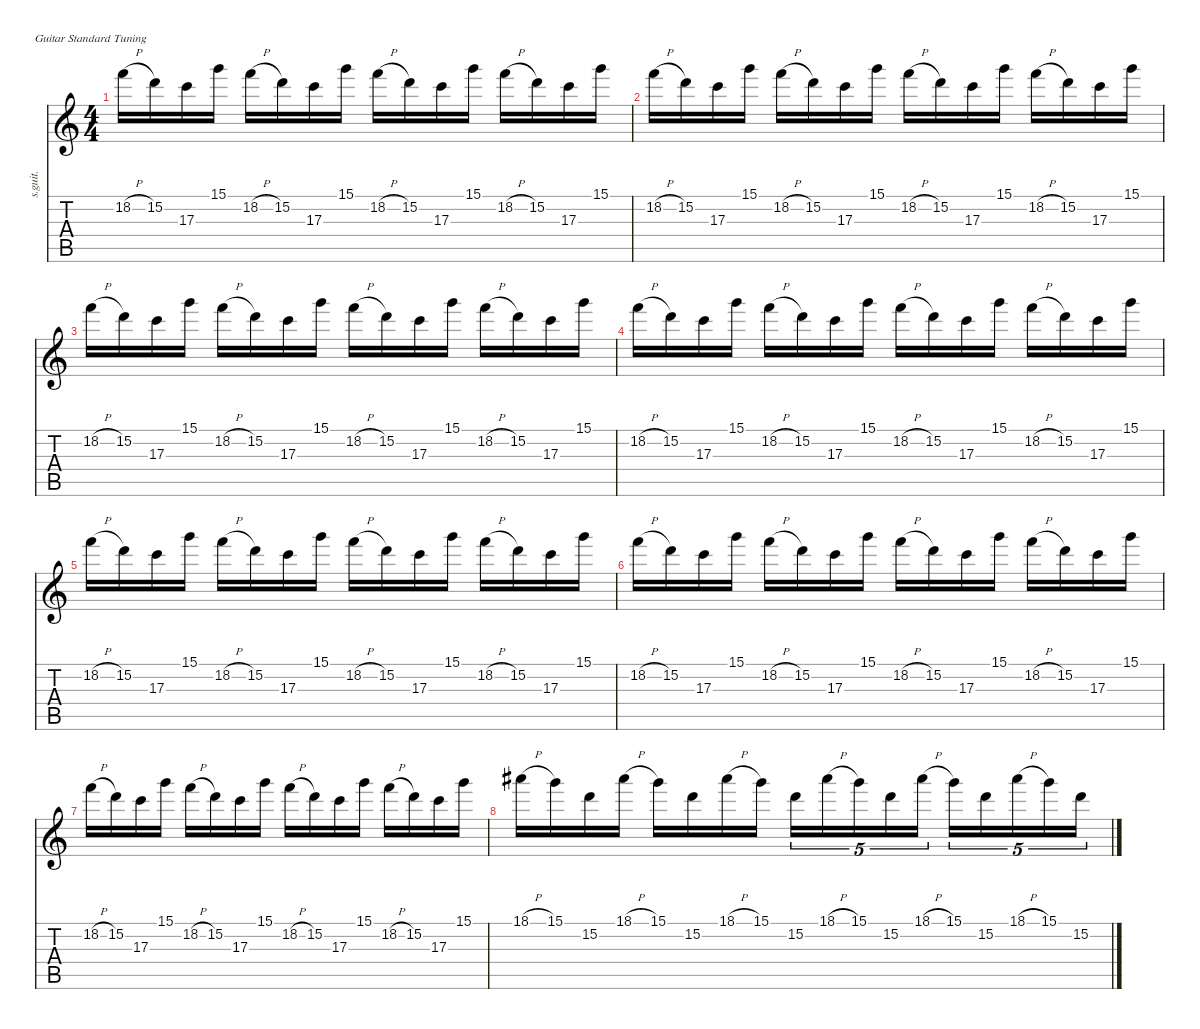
\defaultSystemsLayout 4
\hideDynamics
\bracketExtendMode nobrackets
\track ("Allen Collins (Lead Guitar-Right Stereo)" "s.guit.") {instrument distortionguitar}
\staff {score tabs}
\tuning (E4 B3 G3 D3 A2 E2)
\ts (4 4)
\tempo (150 hide)
\clef g2
\ks c
18.2{h}.16{lyrics (0 "") lyrics (1 "") lyrics (2 "") lyrics (3 "") lyrics (4 "") dy f} 15.2.16{lyrics (0 "") lyrics (1 "") lyrics (2 "") lyrics (3 "") lyrics (4 "")} 17.3.16{lyrics (0 "") lyrics (1 "") lyrics (2 "") lyrics (3 "") lyrics (4 "")} 15.1.16{lyrics (0 "") lyrics (1 "") lyrics (2 "") lyrics (3 "") lyrics (4 "")} 18.2{h}.16{lyrics (0 "") lyrics (1 "") lyrics (2 "") lyrics (3 "") lyrics (4 "")} 15.2.16{lyrics (0 "") lyrics (1 "") lyrics (2 "") lyrics (3 "") lyrics (4 "")} 17.3.16{lyrics (0 "") lyrics (1 "") lyrics (2 "") lyrics (3 "") lyrics (4 "")} 15.1.16{lyrics (0 "") lyrics (1 "") lyrics (2 "") lyrics (3 "") lyrics (4 "")} 18.2{h}.16{lyrics (0 "") lyrics (1 "") lyrics (2 "") lyrics (3 "") lyrics (4 "")} 15.2.16{lyrics (0 "") lyrics (1 "") lyrics (2 "") lyrics (3 "") lyrics (4 "")} 17.3.16{lyrics (0 "") lyrics (1 "") lyrics (2 "") lyrics (3 "") lyrics (4 "")} 15.1.16{lyrics (0 "") lyrics (1 "") lyrics (2 "") lyrics (3 "") lyrics (4 "")} 18.2{h}.16{lyrics (0 "") lyrics (1 "") lyrics (2 "") lyrics (3 "") lyrics (4 "")} 15.2.16{lyrics (0 "") lyrics (1 "") lyrics (2 "") lyrics (3 "") lyrics (4 "")} 17.3.16{lyrics (0 "") lyrics (1 "") lyrics (2 "") lyrics (3 "") lyrics (4 "")} 15.1.16{lyrics (0 "") lyrics (1 "") lyrics (2 "") lyrics (3 "") lyrics (4 "")} |
18.2{h}.16{lyrics (0 "") lyrics (1 "") lyrics (2 "") lyrics (3 "") lyrics (4 "")} 15.2.16{lyrics (0 "") lyrics (1 "") lyrics (2 "") lyrics (3 "") lyrics (4 "")} 17.3.16{lyrics (0 "") lyrics (1 "") lyrics (2 "") lyrics (3 "") lyrics (4 "")} 15.1.16{lyrics (0 "") lyrics (1 "") lyrics (2 "") lyrics (3 "") lyrics (4 "")} 18.2{h}.16{lyrics (0 "") lyrics (1 "") lyrics (2 "") lyrics (3 "") lyrics (4 "")} 15.2.16{lyrics (0 "") lyrics (1 "") lyrics (2 "") lyrics (3 "") lyrics (4 "")} 17.3.16{lyrics (0 "") lyrics (1 "") lyrics (2 "") lyrics (3 "") lyrics (4 "")} 15.1.16{lyrics (0 "") lyrics (1 "") lyrics (2 "") lyrics (3 "") lyrics (4 "")} 18.2{h}.16{lyrics (0 "") lyrics (1 "") lyrics (2 "") lyrics (3 "") lyrics (4 "")} 15.2.16{lyrics (0 "") lyrics (1 "") lyrics (2 "") lyrics (3 "") lyrics (4 "")} 17.3.16{lyrics (0 "") lyrics (1 "") lyrics (2 "") lyrics (3 "") lyrics (4 "")} 15.1.16{lyrics (0 "") lyrics (1 "") lyrics (2 "") lyrics (3 "") lyrics (4 "")} 18.2{h}.16{lyrics (0 "") lyrics (1 "") lyrics (2 "") lyrics (3 "") lyrics (4 "")} 15.2.16{lyrics (0 "") lyrics (1 "") lyrics (2 "") lyrics (3 "") lyrics (4 "")} 17.3.16{lyrics (0 "") lyrics (1 "") lyrics (2 "") lyrics (3 "") lyrics (4 "")} 15.1.16{lyrics (0 "") lyrics (1 "") lyrics (2 "") lyrics (3 "") lyrics (4 "")} |
18.2{h}.16{lyrics (0 "") lyrics (1 "") lyrics (2 "") lyrics (3 "") lyrics (4 "")} 15.2.16{lyrics (0 "") lyrics (1 "") lyrics (2 "") lyrics (3 "") lyrics (4 "")} 17.3.16{lyrics (0 "") lyrics (1 "") lyrics (2 "") lyrics (3 "") lyrics (4 "")} 15.1.16{lyrics (0 "") lyrics (1 "") lyrics (2 "") lyrics (3 "") lyrics (4 "")} 18.2{h}.16{lyrics (0 "") lyrics (1 "") lyrics (2 "") lyrics (3 "") lyrics (4 "")} 15.2.16{lyrics (0 "") lyrics (1 "") lyrics (2 "") lyrics (3 "") lyrics (4 "")} 17.3.16{lyrics (0 "") lyrics (1 "") lyrics (2 "") lyrics (3 "") lyrics (4 "")} 15.1.16{lyrics (0 "") lyrics (1 "") lyrics (2 "") lyrics (3 "") lyrics (4 "")} 18.2{h}.16{lyrics (0 "") lyrics (1 "") lyrics (2 "") lyrics (3 "") lyrics (4 "")} 15.2.16{lyrics (0 "") lyrics (1 "") lyrics (2 "") lyrics (3 "") lyrics (4 "")} 17.3.16{lyrics (0 "") lyrics (1 "") lyrics (2 "") lyrics (3 "") lyrics (4 "")} 15.1.16{lyrics (0 "") lyrics (1 "") lyrics (2 "") lyrics (3 "") lyrics (4 "")} 18.2{h}.16{lyrics (0 "") lyrics (1 "") lyrics (2 "") lyrics (3 "") lyrics (4 "")} 15.2.16{lyrics (0 "") lyrics (1 "") lyrics (2 "") lyrics (3 "") lyrics (4 "")} 17.3.16{lyrics (0 "") lyrics (1 "") lyrics (2 "") lyrics (3 "") lyrics (4 "")} 15.1.16{lyrics (0 "") lyrics (1 "") lyrics (2 "") lyrics (3 "") lyrics (4 "")} |
18.2{h}.16{lyrics (0 "") lyrics (1 "") lyrics (2 "") lyrics (3 "") lyrics (4 "")} 15.2.16{lyrics (0 "") lyrics (1 "") lyrics (2 "") lyrics (3 "") lyrics (4 "")} 17.3.16{lyrics (0 "") lyrics (1 "") lyrics (2 "") lyrics (3 "") lyrics (4 "")} 15.1.16{lyrics (0 "") lyrics (1 "") lyrics (2 "") lyrics (3 "") lyrics (4 "")} 18.2{h}.16{lyrics (0 "") lyrics (1 "") lyrics (2 "") lyrics (3 "") lyrics (4 "")} 15.2.16{lyrics (0 "") lyrics (1 "") lyrics (2 "") lyrics (3 "") lyrics (4 "")} 17.3.16{lyrics (0 "") lyrics (1 "") lyrics (2 "") lyrics (3 "") lyrics (4 "")} 15.1.16{lyrics (0 "") lyrics (1 "") lyrics (2 "") lyrics (3 "") lyrics (4 "")} 18.2{h}.16{lyrics (0 "") lyrics (1 "") lyrics (2 "") lyrics (3 "") lyrics (4 "")} 15.2.16{lyrics (0 "") lyrics (1 "") lyrics (2 "") lyrics (3 "") lyrics (4 "")} 17.3.16{lyrics (0 "") lyrics (1 "") lyrics (2 "") lyrics (3 "") lyrics (4 "")} 15.1.16{lyrics (0 "") lyrics (1 "") lyrics (2 "") lyrics (3 "") lyrics (4 "")} 18.2{h}.16{lyrics (0 "") lyrics (1 "") lyrics (2 "") lyrics (3 "") lyrics (4 "")} 15.2.16{lyrics (0 "") lyrics (1 "") lyrics (2 "") lyrics (3 "") lyrics (4 "")} 17.3.16{lyrics (0 "") lyrics (1 "") lyrics (2 "") lyrics (3 "") lyrics (4 "")} 15.1.16{lyrics (0 "") lyrics (1 "") lyrics (2 "") lyrics (3 "") lyrics (4 "")} |
18.2{h}.16{lyrics (0 "") lyrics (1 "") lyrics (2 "") lyrics (3 "") lyrics (4 "")} 15.2.16{lyrics (0 "") lyrics (1 "") lyrics (2 "") lyrics (3 "") lyrics (4 "")} 17.3.16{lyrics (0 "") lyrics (1 "") lyrics (2 "") lyrics (3 "") lyrics (4 "")} 15.1.16{lyrics (0 "") lyrics (1 "") lyrics (2 "") lyrics (3 "") lyrics (4 "")} 18.2{h}.16{lyrics (0 "") lyrics (1 "") lyrics (2 "") lyrics (3 "") lyrics (4 "")} 15.2.16{lyrics (0 "") lyrics (1 "") lyrics (2 "") lyrics (3 "") lyrics (4 "")} 17.3.16{lyrics (0 "") lyrics (1 "") lyrics (2 "") lyrics (3 "") lyrics (4 "")} 15.1.16{lyrics (0 "") lyrics (1 "") lyrics (2 "") lyrics (3 "") lyrics (4 "")} 18.2{h}.16{lyrics (0 "") lyrics (1 "") lyrics (2 "") lyrics (3 "") lyrics (4 "")} 15.2.16{lyrics (0 "") lyrics (1 "") lyrics (2 "") lyrics (3 "") lyrics (4 "")} 17.3.16{lyrics (0 "") lyrics (1 "") lyrics (2 "") lyrics (3 "") lyrics (4 "")} 15.1.16{lyrics (0 "") lyrics (1 "") lyrics (2 "") lyrics (3 "") lyrics (4 "")} 18.2{h}.16{lyrics (0 "") lyrics (1 "") lyrics (2 "") lyrics (3 "") lyrics (4 "")} 15.2.16{lyrics (0 "") lyrics (1 "") lyrics (2 "") lyrics (3 "") lyrics (4 "")} 17.3.16{lyrics (0 "") lyrics (1 "") lyrics (2 "") lyrics (3 "") lyrics (4 "")} 15.1.16{lyrics (0 "") lyrics (1 "") lyrics (2 "") lyrics (3 "") lyrics (4 "")} |
18.2{h}.16{lyrics (0 "") lyrics (1 "") lyrics (2 "") lyrics (3 "") lyrics (4 "")} 15.2.16{lyrics (0 "") lyrics (1 "") lyrics (2 "") lyrics (3 "") lyrics (4 "")} 17.3.16{lyrics (0 "") lyrics (1 "") lyrics (2 "") lyrics (3 "") lyrics (4 "")} 15.1.16{lyrics (0 "") lyrics (1 "") lyrics (2 "") lyrics (3 "") lyrics (4 "")} 18.2{h}.16{lyrics (0 "") lyrics (1 "") lyrics (2 "") lyrics (3 "") lyrics (4 "")} 15.2.16{lyrics (0 "") lyrics (1 "") lyrics (2 "") lyrics (3 "") lyrics (4 "")} 17.3.16{lyrics (0 "") lyrics (1 "") lyrics (2 "") lyrics (3 "") lyrics (4 "")} 15.1.16{lyrics (0 "") lyrics (1 "") lyrics (2 "") lyrics (3 "") lyrics (4 "")} 18.2{h}.16{lyrics (0 "") lyrics (1 "") lyrics (2 "") lyrics (3 "") lyrics (4 "")} 15.2.16{lyrics (0 "") lyrics (1 "") lyrics (2 "") lyrics (3 "") lyrics (4 "")} 17.3.16{lyrics (0 "") lyrics (1 "") lyrics (2 "") lyrics (3 "") lyrics (4 "")} 15.1.16{lyrics (0 "") lyrics (1 "") lyrics (2 "") lyrics (3 "") lyrics (4 "")} 18.2{h}.16{lyrics (0 "") lyrics (1 "") lyrics (2 "") lyrics (3 "") lyrics (4 "")} 15.2.16{lyrics (0 "") lyrics (1 "") lyrics (2 "") lyrics (3 "") lyrics (4 "")} 17.3.16{lyrics (0 "") lyrics (1 "") lyrics (2 "") lyrics (3 "") lyrics (4 "")} 15.1.16{lyrics (0 "") lyrics (1 "") lyrics (2 "") lyrics (3 "") lyrics (4 "")} |
18.2{h}.16{lyrics (0 "") lyrics (1 "") lyrics (2 "") lyrics (3 "") lyrics (4 "")} 15.2.16{lyrics (0 "") lyrics (1 "") lyrics (2 "") lyrics (3 "") lyrics (4 "")} 17.3.16{lyrics (0 "") lyrics (1 "") lyrics (2 "") lyrics (3 "") lyrics (4 "")} 15.1.16{lyrics (0 "") lyrics (1 "") lyrics (2 "") lyrics (3 "") lyrics (4 "")} 18.2{h}.16{lyrics (0 "") lyrics (1 "") lyrics (2 "") lyrics (3 "") lyrics (4 "")} 15.2.16{lyrics (0 "") lyrics (1 "") lyrics (2 "") lyrics (3 "") lyrics (4 "")} 17.3.16{lyrics (0 "") lyrics (1 "") lyrics (2 "") lyrics (3 "") lyrics (4 "")} 15.1.16{lyrics (0 "") lyrics (1 "") lyrics (2 "") lyrics (3 "") lyrics (4 "")} 18.2{h}.16{lyrics (0 "") lyrics (1 "") lyrics (2 "") lyrics (3 "") lyrics (4 "")} 15.2.16{lyrics (0 "") lyrics (1 "") lyrics (2 "") lyrics (3 "") lyrics (4 "")} 17.3.16{lyrics (0 "") lyrics (1 "") lyrics (2 "") lyrics (3 "") lyrics (4 "")} 15.1.16{lyrics (0 "") lyrics (1 "") lyrics (2 "") lyrics (3 "") lyrics (4 "")} 18.2{h}.16{lyrics (0 "") lyrics (1 "") lyrics (2 "") lyrics (3 "") lyrics (4 "")} 15.2.16{lyrics (0 "") lyrics (1 "") lyrics (2 "") lyrics (3 "") lyrics (4 "")} 17.3.16{lyrics (0 "") lyrics (1 "") lyrics (2 "") lyrics (3 "") lyrics (4 "")} 15.1.16{lyrics (0 "") lyrics (1 "") lyrics (2 "") lyrics (3 "") lyrics (4 "")} |
18.1{h acc #}.16{lyrics (0 "") lyrics (1 "") lyrics (2 "") lyrics (3 "") lyrics (4 "")} 15.1.16{lyrics (0 "") lyrics (1 "") lyrics (2 "") lyrics (3 "") lyrics (4 "")} 15.2.16{lyrics (0 "") lyrics (1 "") lyrics (2 "") lyrics (3 "") lyrics (4 "")} 18.1{h acc #}.16{lyrics (0 "") lyrics (1 "") lyrics (2 "") lyrics (3 "") lyrics (4 "")} 15.1.16{lyrics (0 "") lyrics (1 "") lyrics (2 "") lyrics (3 "") lyrics (4 "")} 15.2.16{lyrics (0 "") lyrics (1 "") lyrics (2 "") lyrics (3 "") lyrics (4 "")} 18.1{h acc #}.16{lyrics (0 "") lyrics (1 "") lyrics (2 "") lyrics (3 "") lyrics (4 "")} 15.1.16{lyrics (0 "") lyrics (1 "") lyrics (2 "") lyrics (3 "") lyrics (4 "")} 15.2.16{tu (5 4) lyrics (0 "") lyrics (1 "") lyrics (2 "") lyrics (3 "") lyrics (4 "")} 18.1{h acc #}.16{tu (5 4) lyrics (0 "") lyrics (1 "") lyrics (2 "") lyrics (3 "") lyrics (4 "")} 15.1.16{tu (5 4) lyrics (0 "") lyrics (1 "") lyrics (2 "") lyrics (3 "") lyrics (4 "")} 15.2.16{tu (5 4) lyrics (0 "") lyrics (1 "") lyrics (2 "") lyrics (3 "") lyrics (4 "")} 18.1{h acc #}.16{tu (5 4) lyrics (0 "") lyrics (1 "") lyrics (2 "") lyrics (3 "") lyrics (4 "")} 15.1.16{tu (5 4) lyrics (0 "") lyrics (1 "") lyrics (2 "") lyrics (3 "") lyrics (4 "")} 15.2.16{tu (5 4) lyrics (0 "") lyrics (1 "") lyrics (2 "") lyrics (3 "") lyrics (4 "")} 18.1{h acc #}.16{tu (5 4) lyrics (0 "") lyrics (1 "") lyrics (2 "") lyrics (3 "") lyrics (4 "")} 15.1.16{tu (5 4) lyrics (0 "") lyrics (1 "") lyrics (2 "") lyrics (3 "") lyrics (4 "")} 15.2.16{tu (5 4) lyrics (0 "") lyrics (1 "") lyrics (2 "") lyrics (3 "") lyrics (4 "")}
